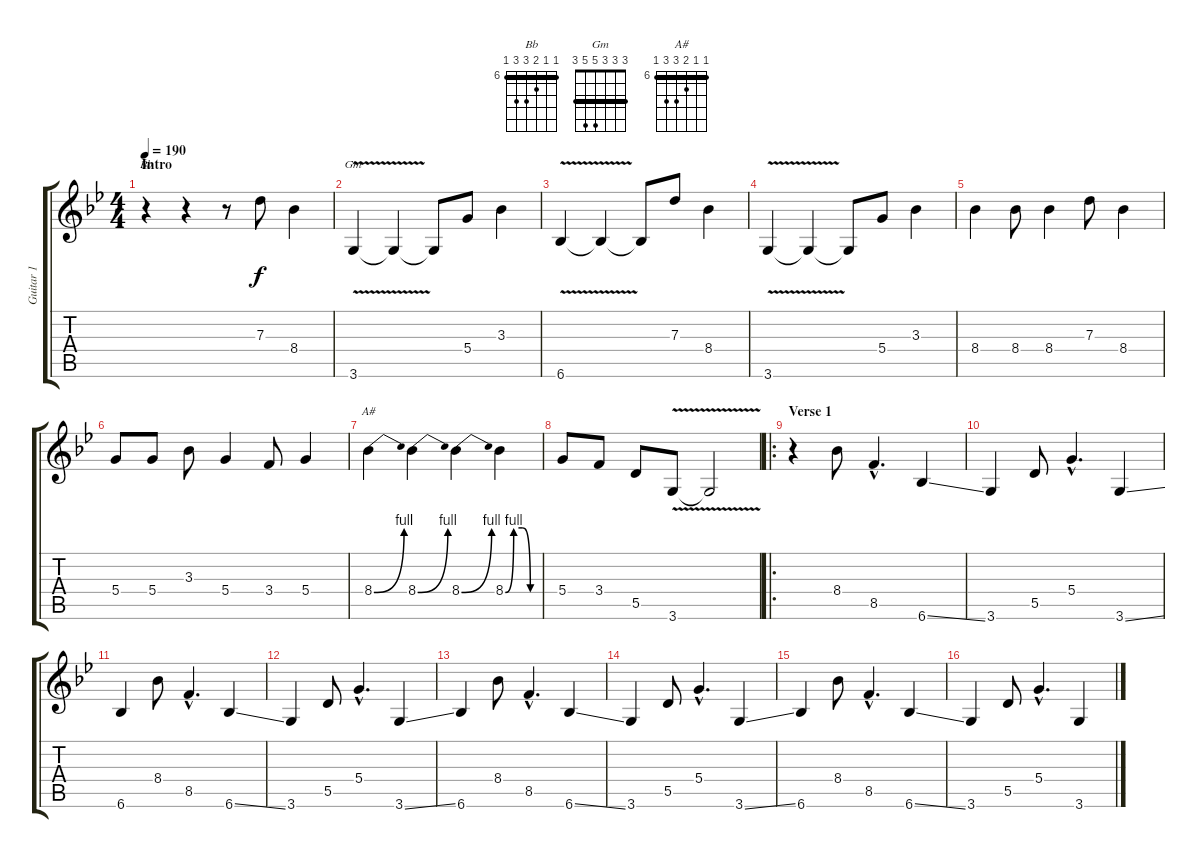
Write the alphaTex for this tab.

\track ("Guitar 1" "Guitar 1") {instrument distortionguitar}
\staff {score tabs}
\tuning (E4 B3 G3 D3 A2 E2) {hide}
\chord ("Bb" 6 6 7 8 8 6) {firstfret 6 barre 6}
\chord ("Gm" 3 3 3 5 5 3) {barre 3}
\chord ("A#" 6 6 7 8 8 6) {firstfret 6 barre 6}
\ts (4 4)
\section ("" "Intro")
\tempo 190
\clef g2
\ks bb
r.4{ch "Bb" dy f instrument distortionguitar} r.4 r.8 7.3.8 8.4.4 |
3.6{v}.4{ch "Gm"} 3.6{t}.4 3.6{t}.8 5.4.8 3.3.4 |
6.6{v}.4 6.6{t}.4 6.6{t}.8 7.3.8 8.4.4 |
3.6{v}.4 3.6{t}.4 3.6{t}.8 5.4.8 3.3.4 |
8.4.4 8.4.8 8.4.4 7.3.8 8.4.4 |
5.4.8 5.4.8 3.3.8 5.4.4 3.4.8 5.4.4 |
8.4{be (bend 0 0 60 4)}.4{ch "A#"} 8.4{be (bend 0 0 60 4)}.4 8.4{be (bend 0 0 60 4)}.4 8.4{be (custom 0 0 15 4 30 4 45 0 60 0)}.4 |
5.4.8 3.4.8 5.5.8 3.6{v}.8 3.6{t}.2 |
\ro
\section ("" "Verse 1")
r.4 8.4.8 8.5{hac}.4{d} 6.6{ss}.4 |
3.6.4 5.5.8 5.4{hac}.4{d} 3.6{ss}.4 |
6.6.4 8.4.8 8.5{hac}.4{d} 6.6{ss}.4 |
3.6.4 5.5.8 5.4{hac}.4{d} 3.6{ss}.4 |
6.6.4 8.4.8 8.5{hac}.4{d} 6.6{ss}.4 |
3.6.4 5.5.8 5.4{hac}.4{d} 3.6{ss}.4 |
6.6.4 8.4.8 8.5{hac}.4{d} 6.6{ss}.4 |
3.6.4 5.5.8 5.4{hac}.4{d} 3.6{ss}.4
